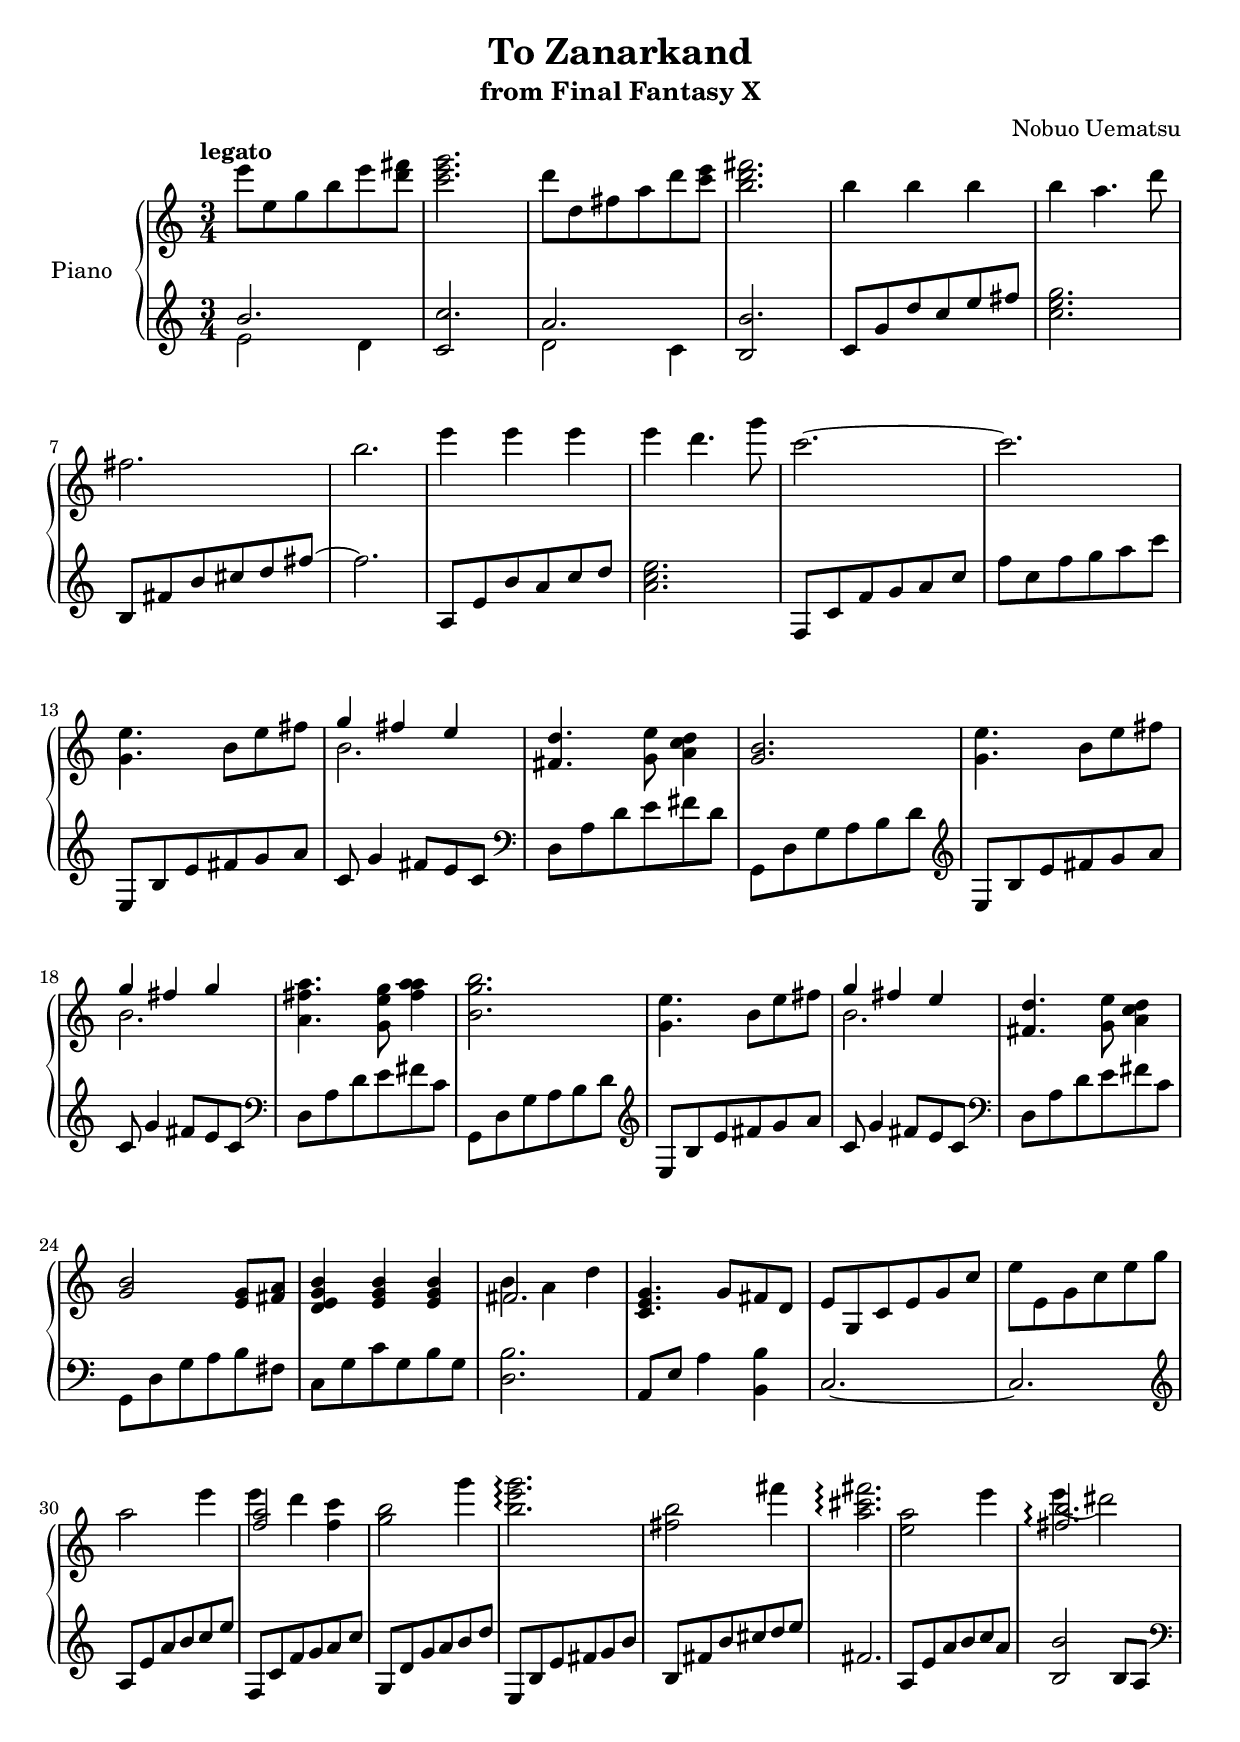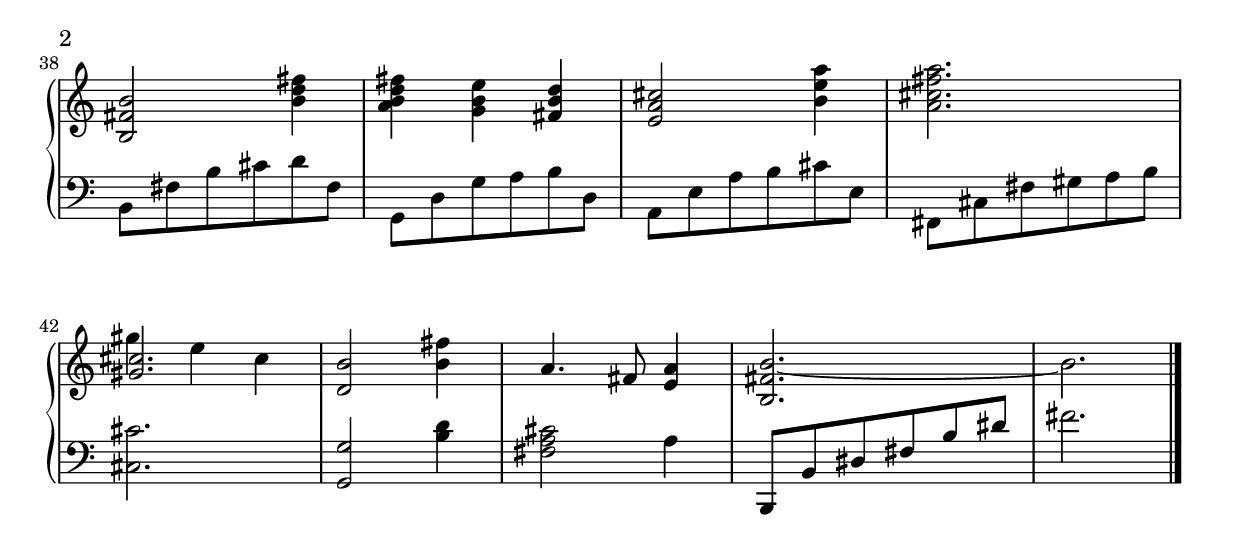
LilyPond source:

\include "header.ly"
pianoupper = \relative c'' {
  \clef treble
  \key c \major
  \time 3/4
  \tempo "legato"

  % intro
  e'8 e, g h e <d fis> | <c e g>2. |  d8 d, fis a d <c e> | <h d fis>2. |
  h4 h h | h a4. d8 | fis,2. | h2. |  e4 e e | e d4. g8 | c,2.~ | c2. | \break
  % main melody
  <<g,4. e'4.>> h8 e fis | <<{g4 fis e} \\ h2.>> | <<fis4. d'>> <g, e'>8 <<a4 c d>> |
  <<g,2. h2.>> |
  <<g4. e'4.>> h8 e fis | <<{g4 fis g} \\ h,2.>> | <<a4. fis' a>> <<g,8 e' g>> <<a4 fis a>> |
  <<h,2. g'2. h2.>>
  <<g,4. e'4.>> h8 e fis | <<{g4 fis e} \\ h2.>> | <<fis4. d'>> <<g,8 e'8>> <<a,4 c d>> |
  <<g,2 h2>> <<e,8 g>> <<fis a>> | 
  <<d,4 e g h>> <<e, g h>> <<e, g h>> | <<{fis2.} \\ {h4 a d}>> | 
  <<c,4. e4. g4.>> g8 fis d | e g, c e g c | e e, g c e g | \break
  % float...
  a2 e'4 | <<{<<f,2 a2>>} \\ {e'4 d}>> <<f, c'>> | <<g2 h2>> g'4 |
  <h, e g>2.\arpeggio | <fis h>2 fis'4 | <a, cis fis>2.\arpeggio | <e a>2 e'4 |
  << {<fis, h>2.\arpeggio} \\ {e'4 (dis2)}>> |  \break
  % final
  <h,, fis' h>2 <h' d fis>4 | <a h d fis>4 <g h e> <fis h d> | <e a cis>2 <h' e a>4 | <a cis fis a>2. |
  << {<gis cis>2.} \\ {gis'4 e cis} >> | <d, h'>2 <h' fis'>4 | a4. fis8 <e a>4 |
  <h fis' h>2.~| h'2. \bar "|."


}

pianolower = \relative c'' {
  \clef treble
  \key c \major

  % intro
  <<{h2.} \\ {e,2 d4}>> | <<c'2. c,2>> | <<{a'2.} \\ {d,2 c4}>> | <<h'2. h,2>> |
  c8 g' d' c e fis | <<c2. e2. g2.>> | h,,8 fis' h cis d fis~ | fis2. |  a,,8 e' h' a c d |
  <<a2. c2. e2.>>  f,,8 c' f g a c | f c f g a c
  % main melody
  e,,,8 h' e fis g a | c,8 g'4 fis8 e c | \clef bass d, a' d e fis d | g,,8 d' g a h d | \clef treble
  e,8 h' e fis g a | c,8 g'4 fis8 e c | \clef bass d, a' d e fis c | g,8 d' g a h d | \clef treble
  e,8 h' e fis g a | c,8 g'4 fis8 e c | \clef bass d, a' d e fis c | g,8 d' g a h fis |
  c g' c g h g | <<d2. h'2.>> | a,8 e' a4 <<h, h'>> | c,2.~ | c2. |
  % float...
  \clef treble a'8 e' a h c e | f,, c' f g a c | g, d' g a h d | e,, h' e fis g h | h, fis' h cis d e |
  fis,2. | a,8 e' a h c a | <h, h'>2 h8 a |
  % final
  \clef bass h,8 fis' h cis d fis, | g, d' g a h d, | a e' a h cis e, | fis, cis' fis gis a h |
  <cis, cis'>2. | <g g'>2 <h' d>4 | <fis a cis>2 a4 | h,,8 h' dis fis h dis| fis2.
}


\score {
  \new PianoStaff <<
    \set PianoStaff.instrumentName = #"Piano  "
    \new Staff = "upper" \pianoupper
    \new Staff = "lower" \pianolower
 >>
  \layout {}
  \midi {}
}